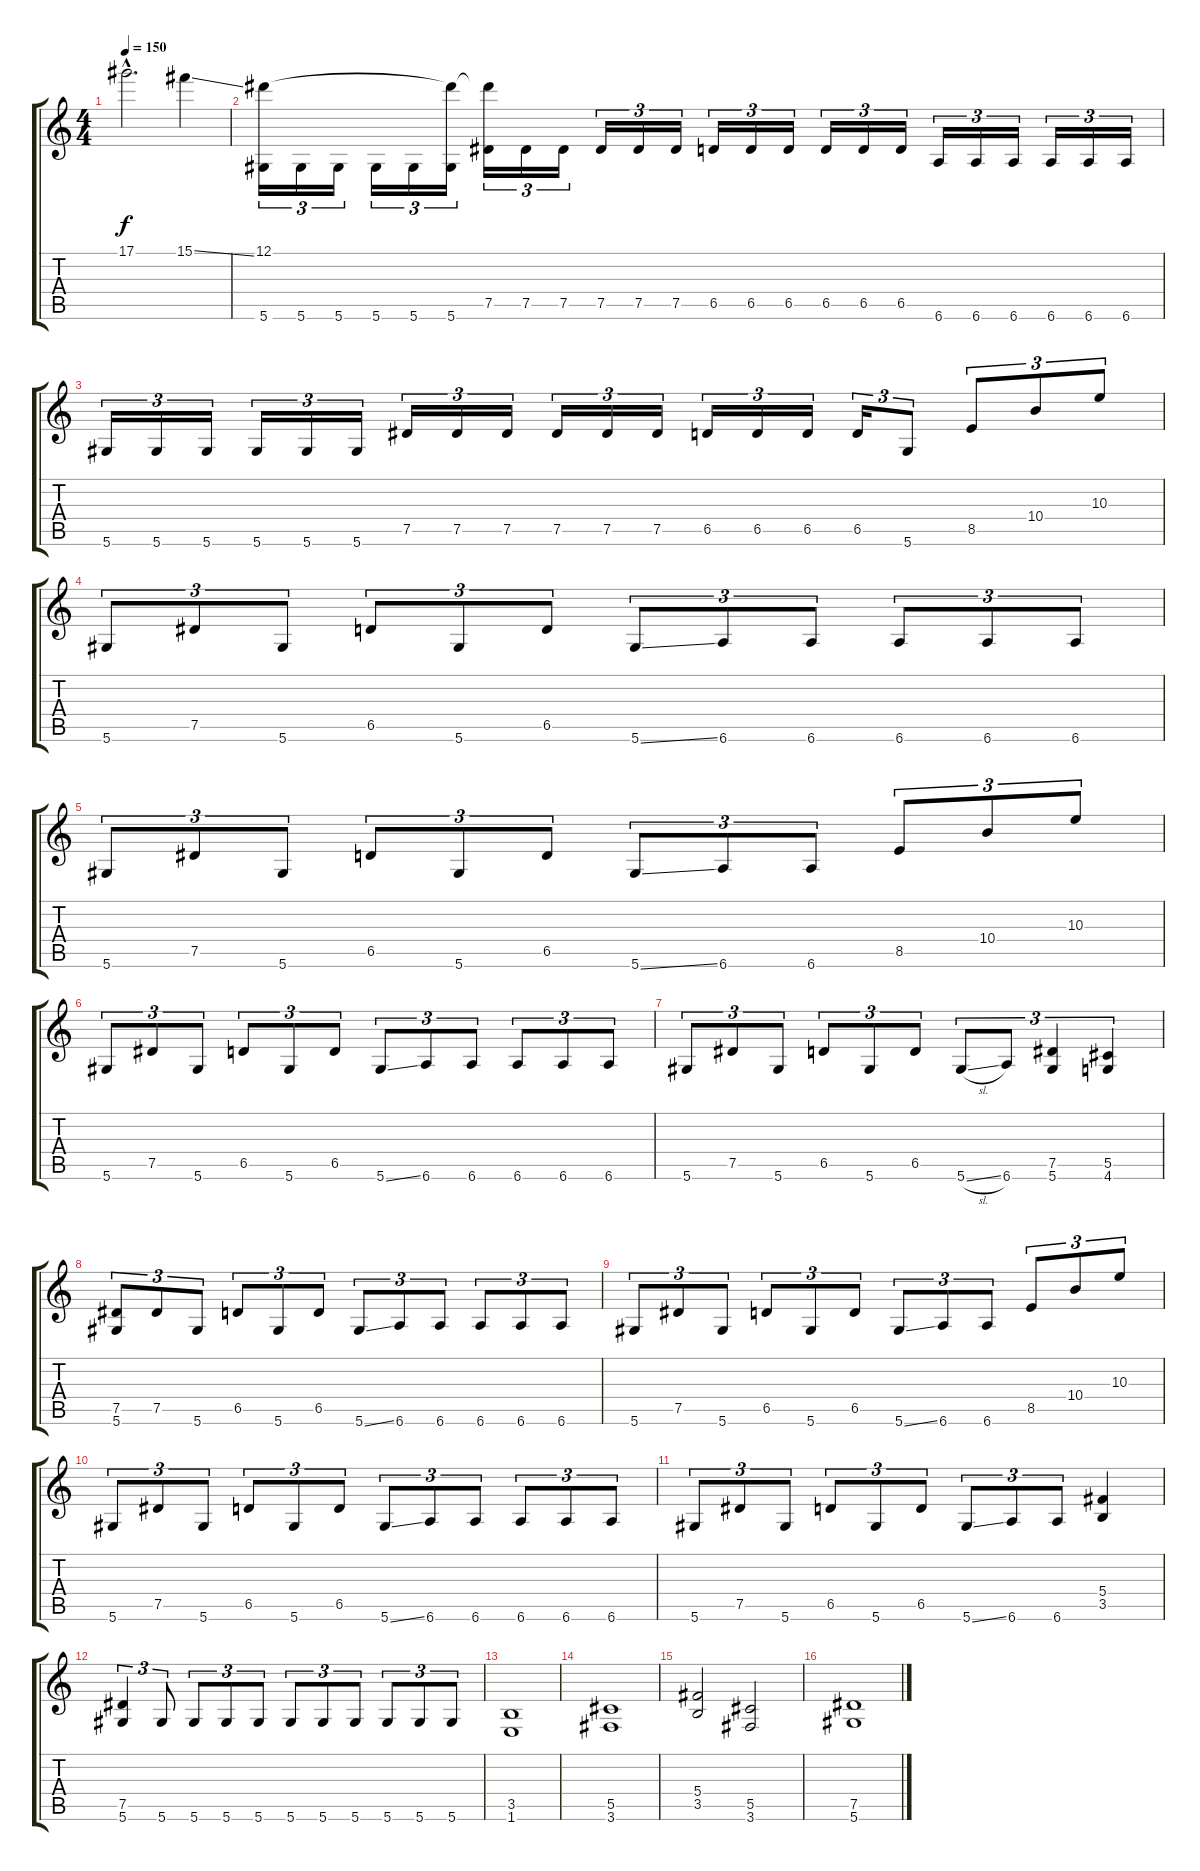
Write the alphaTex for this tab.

\track "" {instrument distortionguitar}
\staff {score tabs}
\tuning (Eb4 Bb3 Gb3 Db3 Ab2 Eb2) {hide}
\ts (4 4)
\tempo 150
\clef g2
\ks c
17.1{hac}.2{d dy f} 15.1{ss}.4 |
(12.1 5.6).16{tu (3 2)} 5.6.16{tu (3 2)} 5.6.16{tu (3 2)} 5.6.16{tu (3 2)} 5.6.16{tu (3 2)} (12.1{t} 5.6).16{tu (3 2)} (12.1{t} 7.5).16{tu (3 2)} 7.5.16{tu (3 2)} 7.5.16{tu (3 2)} 7.5.16{tu (3 2)} 7.5.16{tu (3 2)} 7.5.16{tu (3 2)} 6.5.16{tu (3 2)} 6.5.16{tu (3 2)} 6.5.16{tu (3 2)} 6.5.16{tu (3 2)} 6.5.16{tu (3 2)} 6.5.16{tu (3 2)} 6.6.16{tu (3 2)} 6.6.16{tu (3 2)} 6.6.16{tu (3 2)} 6.6.16{tu (3 2)} 6.6.16{tu (3 2)} 6.6.16{tu (3 2)} |
5.6.16{tu (3 2)} 5.6.16{tu (3 2)} 5.6.16{tu (3 2)} 5.6.16{tu (3 2)} 5.6.16{tu (3 2)} 5.6.16{tu (3 2)} 7.5.16{tu (3 2)} 7.5.16{tu (3 2)} 7.5.16{tu (3 2)} 7.5.16{tu (3 2)} 7.5.16{tu (3 2)} 7.5.16{tu (3 2)} 6.5.16{tu (3 2)} 6.5.16{tu (3 2)} 6.5.16{tu (3 2)} 6.5.16{tu (3 2)} 5.6.8{tu (3 2)} 8.5.8{tu (3 2)} 10.4.8{tu (3 2)} 10.3.8{tu (3 2)} |
5.6.8{tu (3 2)} 7.5.8{tu (3 2)} 5.6.8{tu (3 2)} 6.5.8{tu (3 2)} 5.6.8{tu (3 2)} 6.5.8{tu (3 2)} 5.6{ss}.8{tu (3 2)} 6.6.8{tu (3 2)} 6.6.8{tu (3 2)} 6.6.8{tu (3 2)} 6.6.8{tu (3 2)} 6.6.8{tu (3 2)} |
5.6.8{tu (3 2)} 7.5.8{tu (3 2)} 5.6.8{tu (3 2)} 6.5.8{tu (3 2)} 5.6.8{tu (3 2)} 6.5.8{tu (3 2)} 5.6{ss}.8{tu (3 2)} 6.6.8{tu (3 2)} 6.6.8{tu (3 2)} 8.5.8{tu (3 2)} 10.4.8{tu (3 2)} 10.3.8{tu (3 2)} |
5.6.8{tu (3 2)} 7.5.8{tu (3 2)} 5.6.8{tu (3 2)} 6.5.8{tu (3 2)} 5.6.8{tu (3 2)} 6.5.8{tu (3 2)} 5.6{ss}.8{tu (3 2)} 6.6.8{tu (3 2)} 6.6.8{tu (3 2)} 6.6.8{tu (3 2)} 6.6.8{tu (3 2)} 6.6.8{tu (3 2)} |
5.6.8{tu (3 2)} 7.5.8{tu (3 2)} 5.6.8{tu (3 2)} 6.5.8{tu (3 2)} 5.6.8{tu (3 2)} 6.5.8{tu (3 2)} 5.6{sl}.8{tu (3 2)} 6.6.8{tu (3 2)} (7.5 5.6).4{tu (3 2)} (5.5 4.6).4{tu (3 2)} |
(7.5 5.6).8{tu (3 2)} 7.5.8{tu (3 2)} 5.6.8{tu (3 2)} 6.5.8{tu (3 2)} 5.6.8{tu (3 2)} 6.5.8{tu (3 2)} 5.6{ss}.8{tu (3 2)} 6.6.8{tu (3 2)} 6.6.8{tu (3 2)} 6.6.8{tu (3 2)} 6.6.8{tu (3 2)} 6.6.8{tu (3 2)} |
5.6.8{tu (3 2)} 7.5.8{tu (3 2)} 5.6.8{tu (3 2)} 6.5.8{tu (3 2)} 5.6.8{tu (3 2)} 6.5.8{tu (3 2)} 5.6{ss}.8{tu (3 2)} 6.6.8{tu (3 2)} 6.6.8{tu (3 2)} 8.5.8{tu (3 2)} 10.4.8{tu (3 2)} 10.3.8{tu (3 2)} |
5.6.8{tu (3 2)} 7.5.8{tu (3 2)} 5.6.8{tu (3 2)} 6.5.8{tu (3 2)} 5.6.8{tu (3 2)} 6.5.8{tu (3 2)} 5.6{ss}.8{tu (3 2)} 6.6.8{tu (3 2)} 6.6.8{tu (3 2)} 6.6.8{tu (3 2)} 6.6.8{tu (3 2)} 6.6.8{tu (3 2)} |
5.6.8{tu (3 2)} 7.5.8{tu (3 2)} 5.6.8{tu (3 2)} 6.5.8{tu (3 2)} 5.6.8{tu (3 2)} 6.5.8{tu (3 2)} 5.6{ss}.8{tu (3 2)} 6.6.8{tu (3 2)} 6.6.8{tu (3 2)} (5.4 3.5).4 |
(7.5 5.6).4{tu (3 2)} 5.6.8{tu (3 2)} 5.6.8{tu (3 2)} 5.6.8{tu (3 2)} 5.6.8{tu (3 2)} 5.6.8{tu (3 2)} 5.6.8{tu (3 2)} 5.6.8{tu (3 2)} 5.6.8{tu (3 2)} 5.6.8{tu (3 2)} 5.6.8{tu (3 2)} |
(3.5 1.6).1 |
(5.5 3.6).1 |
(5.4 3.5).2 (5.5 3.6).2 |
(7.5 5.6).1
